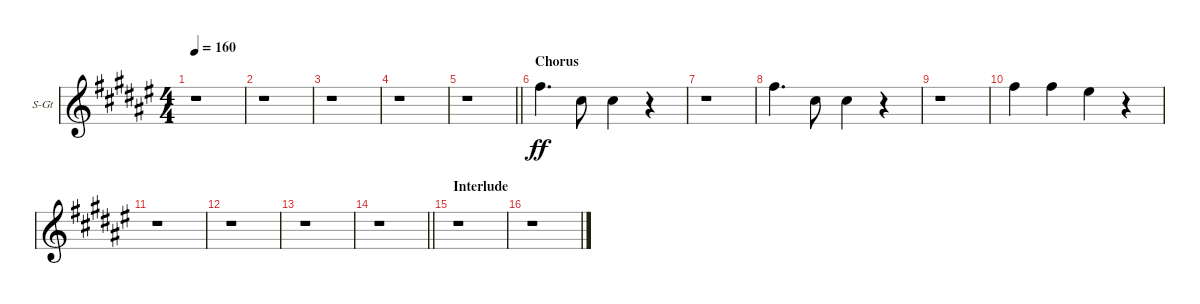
\bracketExtendMode groupsimilarinstruments
\firstSystemTrackNameOrientation horizontal
\otherSystemsTrackNameOrientation horizontal
\track ("Backing Vocals 1" "S-Gt") {instrument lead6voice}
\staff {score}
\tuning (E4 B3 G3 D3 A2 E2)
\displaytranspose 12
\ts (4 4)
\tempo 160
\clef g2
\ks d#minor
r.1{dy ff} |
r.1 |
r.1 |
r.1 |
\barLineRight lightlight
r.1 |
\section ("" "Chorus")
7.2.4{d} 6.3.8 6.3.4 r.4 |
r.1 |
7.2.4{d} 6.3.8 6.3.4 r.4 |
r.1 |
7.2.4 7.2.4 6.2.4 r.4 |
r.1 |
r.1 |
r.1 |
\barLineRight lightlight
r.1 |
\section ("" "Interlude")
r.1 |
r.1
